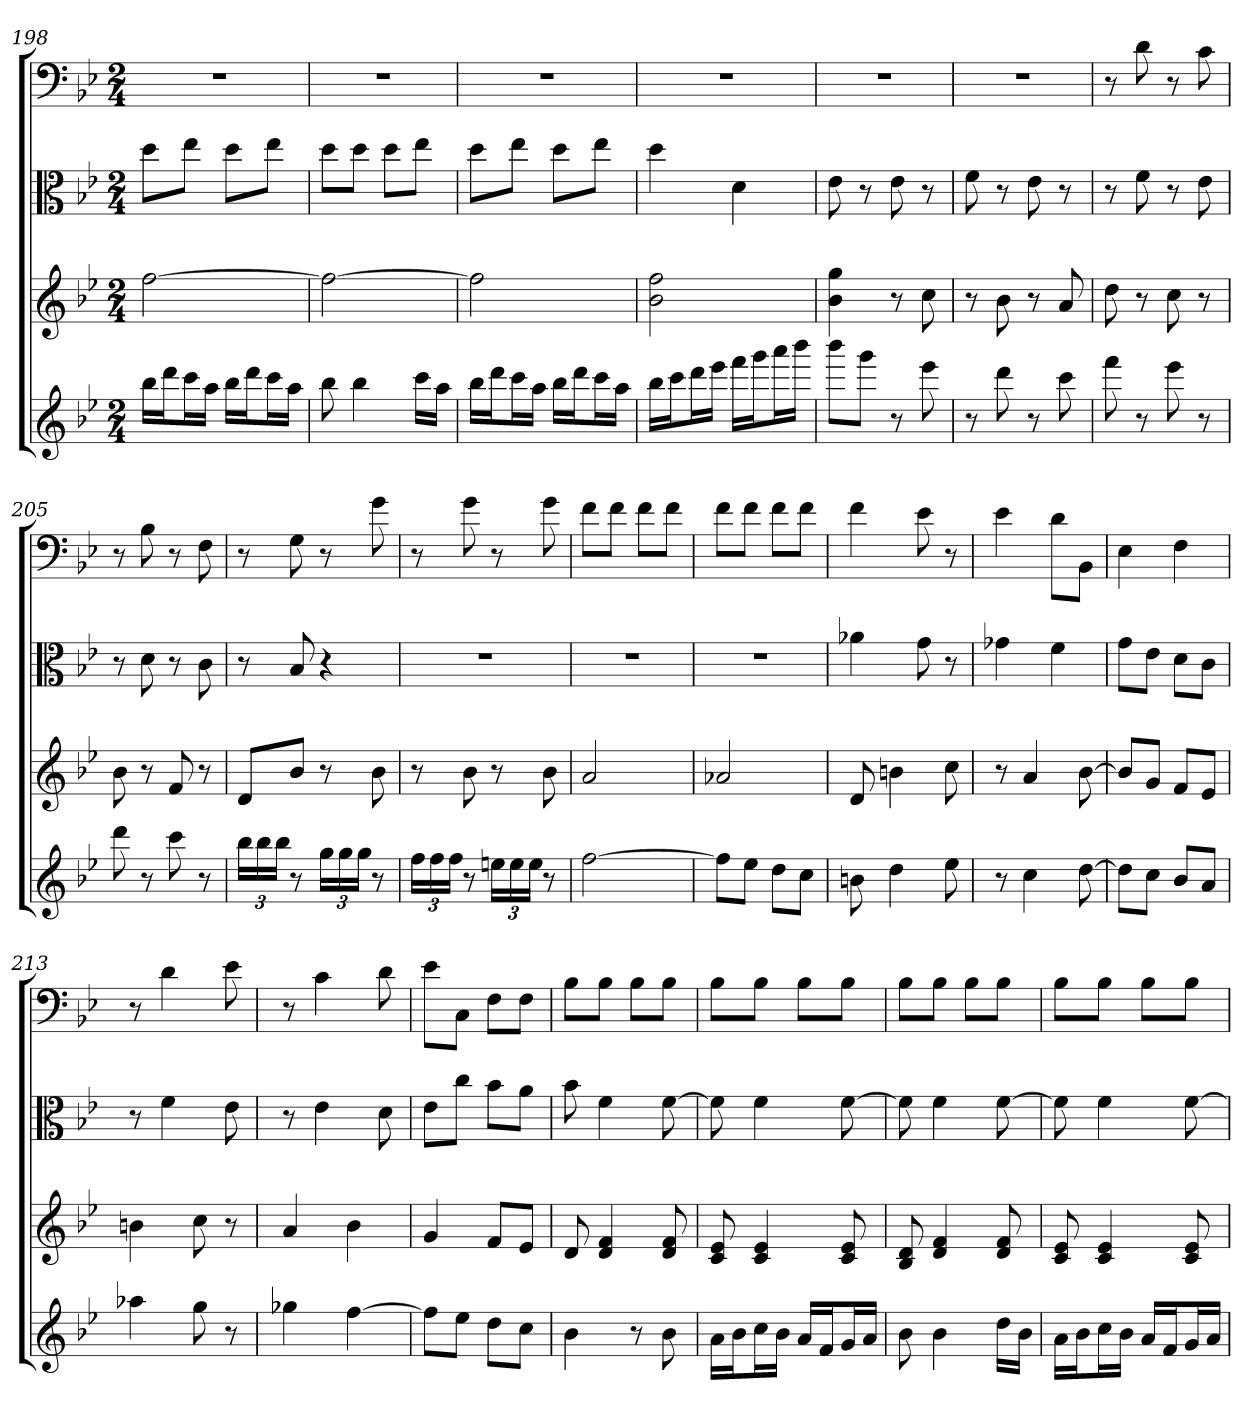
**kern	**kern	**kern	**kern
*part4	*part3	*part2	*part1
*staff4	*staff3	*staff2	*staff1
*	*	*clefC3	*clefF4
*k[b-e-]	*k[b-e-]	*k[b-e-]	*k[b-e-]
*B-:	*B-:	*B-:	*B-:
*M2/4	*M2/4	*M2/4	*M2/4
=198	=198	=198	=198
16bb-LL	[2ff	8dd\L	2r
16dddJ	.	.	.
16cccL	.	8ee-\J	.
16aaJJ	.	.	.
16bb-LL	.	8dd\L	.
16dddJ	.	.	.
16cccL	.	8ee-\J	.
16aaJJ	.	.	.
=199	=199	=199	=199
8bb-	2ff_	8dd\L	2r
4bb-	.	8dd\J	.
.	.	8dd\L	.
16cccLL	.	8ee-\J	.
16aaJJ	.	.	.
=200	=200	=200	=200
16bb-LL	2ff]	8dd\L	2r
16dddJ	.	.	.
16cccL	.	8ee-\J	.
16aaJJ	.	.	.
16bb-LL	.	8dd\L	.
16dddJ	.	.	.
16cccL	.	8ee-\J	.
16aaJJ	.	.	.
=201	=201	=201	=201
16bb-LL	2b- 2ff	4dd	2r
16cccJ	.	.	.
16dddL	.	.	.
16eee-JJ	.	.	.
16fffLL	.	4d	.
16gggJ	.	.	.
16aaaL	.	.	.
16bbb-JJ	.	.	.
=202	=202	=202	=202
8bbb-L	4b- 4gg	8e-	2r
8gggJ	.	8r	.
8r	8r	8e-	.
8eee-	8cc	8r	.
=203	=203	=203	=203
8r	8r	8f	2r
8ddd	8b-	8r	.
8r	8r	8e-	.
8ccc	8a	8r	.
=204	=204	=204	=204
8fff	8dd	8r	8r
8r	8r	8f	8d
8eee-	8cc	8r	8r
8r	8r	8e-	8c
=205	=205	=205	=205
8ddd	8b-	8r	8r
8r	8r	8d	8B-
8ccc	8f	8r	8r
8r	8r	8c	8F
=206	=206	=206	=206
24bb-LL	8dL	8r	8r
24bb-	.	.	.
24bb-JJ	.	.	.
8r	8b-J	8B-	8G
24ggLL	8r	4r	8r
24gg	.	.	.
24ggJJ	.	.	.
8r	8b-	.	8g
=207	=207	=207	=207
24ffLL	8r	2r	8r
24ff	.	.	.
24ffJJ	.	.	.
8r	8b-	.	8g
24eenLL	8r	.	8r
24ee	.	.	.
24eeJJ	.	.	.
8r	8b-	.	8g
=208	=208	=208	=208
[2ff	2a	2r	8f\L
.	.	.	8f\J
.	.	.	8f\L
.	.	.	8f\J
=209	=209	=209	=209
8ffL]	2a-X	2r	8f\L
8ee-J	.	.	8f\J
8ddL	.	.	8f\L
8ccJ	.	.	8f\J
=210	=210	=210	=210
8bn	8d	4a-X	4f
4dd	4bn	.	.
.	.	8g	8e-
8ee-	8cc	8r	8r
=211	=211	=211	=211
8r	8r	4g-X	4e-
4cc	4a	.	.
.	.	4f	8d\L
[8dd	[8b-	.	8BB-\J
=212	=212	=212	=212
8ddL]	8b-L]	8g\L	4E-
8ccJ	8gJ	8e-\J	.
8b-L	8fL	8d\L	4F
8aJ	8e-J	8c\J	.
=213	=213	=213	=213
4aa-X	4bn	8r	8r
.	.	4f	4d
8gg	8cc	.	.
8r	8r	8e-	8e-
=214	=214	=214	=214
4gg-X	4a	8r	8r
.	.	4e-	4c
[4ff	4b-	.	.
.	.	8d	8d
=215	=215	=215	=215
8ffL]	4g	8e-\L	8e-\L
8ee-J	.	8cc\J	8C\J
8ddL	8fL	8b-\L	8F\L
8ccJ	8e-J	8a\J	8F\J
=216	=216	=216	=216
4b-	8d	8b-	8B-\L
.	4d 4f	4f	8B-\J
8r	.	.	8B-\L
8b-	8d 8f	[8f	8B-\J
=217	=217	=217	=217
16aLL	8c 8e-	8f]	8B-\L
16b-J	.	.	.
16ccL	4c 4e-	4f	8B-\J
16b-JJ	.	.	.
16aLL	.	.	8B-\L
16fJ	.	.	.
16gL	8c 8e-	[8f	8B-\J
16aJJ	.	.	.
=218	=218	=218	=218
8b-	8B- 8d	8f]	8B-\L
4b-	4d 4f	4f	8B-\J
.	.	.	8B-\L
16ddLL	8d 8f	[8f	8B-\J
16b-JJ	.	.	.
=219	=219	=219	=219
16aLL	8c 8e-	8f]	8B-\L
16b-J	.	.	.
16ccL	4c 4e-	4f	8B-\J
16b-JJ	.	.	.
16aLL	.	.	8B-\L
16fJ	.	.	.
16gL	8c 8e-	[8f	8B-\J
16aJJ	.	.	.
=	=	=	=
*-	*-	*-	*-
